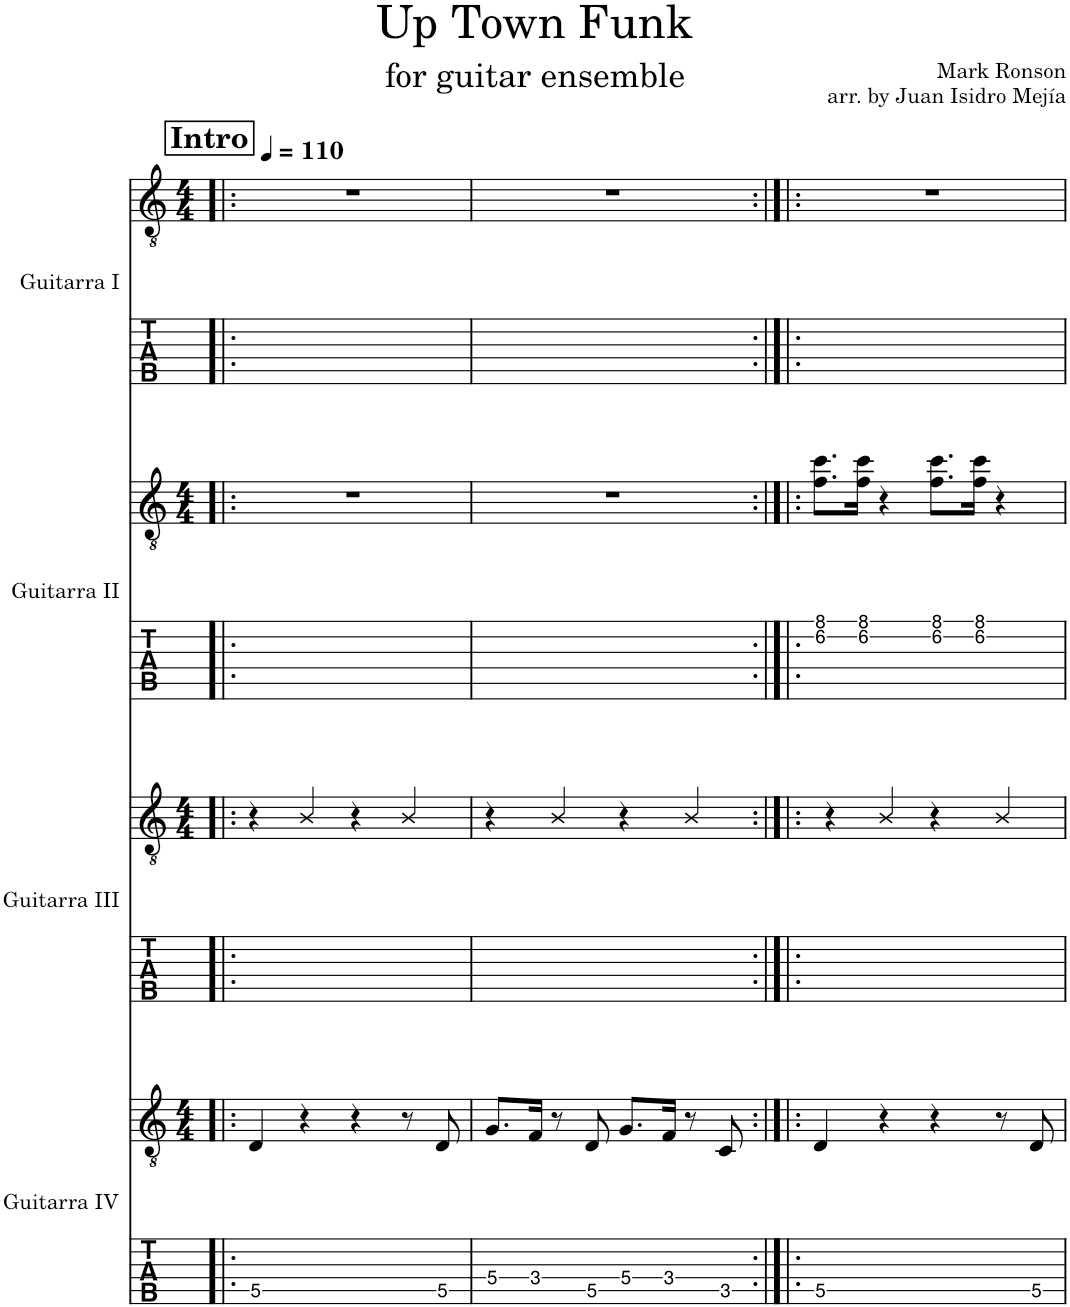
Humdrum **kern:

**kern	**kern	**kern	**kern	**kern	**kern	**kern	**kern
*part4	*part4	*part3	*part3	*part2	*part2	*part1	*part1
*staff8	*staff7	*staff6	*staff5	*staff4	*staff3	*staff2	*staff1
*I"Guitarra IV	*	*I"Guitarra III	*	*I"Guitarra II	*	*I"Guitarra I	*
*I'Guit. IV	*	*I'Guit. III	*	*I'Guit. II	*	*I'Guit. I	*
*stria6	*	*stria6	*	*stria6	*	*stria6	*
*	*clefGv2	*	*clefGv2	*	*clefGv2	*	*clefGv2
*k[]	*k[]	*k[]	*k[]	*k[]	*k[]	*k[]	*k[]
*M4/4	*M4/4	*M4/4	*M4/4	*M4/4	*M4/4	*M4/4	*M4/4
=1!|:	=1!|:	=1!|:	=1!|:	=1!|:	=1!|:	=1!|:	=1!|:
4D	4D/	4ryy	4r	1r	1r	1r	1r
4r	4r	4B	4B/	.	.	.	.
4r	4r	4ryy	4r	.	.	.	.
8r	8r	4B	4B/	.	.	.	.
8D	8D/	.	.	.	.	.	.
=2	=2	=2	=2	=2	=2	=2	=2
8.GL	8.G/L	4ryy	4r	1r	1r	1r	1r
16FJk	16F/Jk	.	.	.	.	.	.
8r	8r	4B	4B/	.	.	.	.
8D	8D/	.	.	.	.	.	.
8.GL	8.G/L	4ryy	4r	.	.	.	.
16FJk	16F/Jk	.	.	.	.	.	.
8r	8r	4B	4B/	.	.	.	.
8C	8C/	.	.	.	.	.	.
=3:|!|:	=3:|!|:	=3:|!|:	=3:|!|:	=3:|!|:	=3:|!|:	=3:|!|:	=3:|!|:
4D	4D/	4ryy	4r	8.f\ 8.cc\L	8.f\ 8.cc\L	1r	1r
.	.	.	.	16f\ 16cc\Jk	16f\ 16cc\Jk	.	.
4r	4r	4B	4B/	4r	4r	.	.
4r	4r	4ryy	4r	8.f\ 8.cc\L	8.f\ 8.cc\L	.	.
.	.	.	.	16f\ 16cc\Jk	16f\ 16cc\Jk	.	.
8r	8r	4B	4B/	4r	4r	.	.
8D	8D/	.	.	.	.	.	.
=	=	=	=	=	=	=	=
*-	*-	*-	*-	*-	*-	*-	*-
